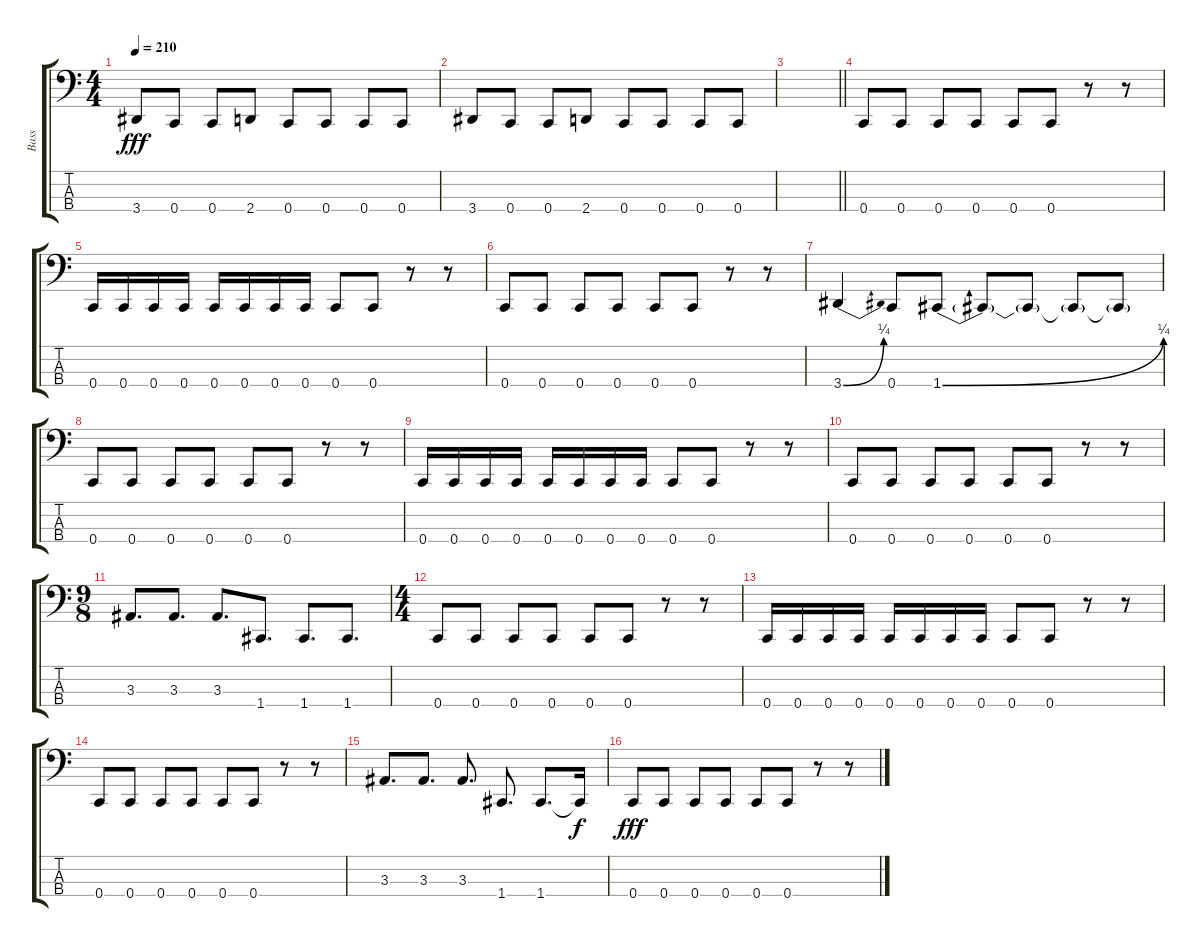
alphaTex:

\track ("Bass" "Bass") {instrument electricbasspick}
\staff {score tabs}
\tuning (F2 C2 G1 C1) {hide}
\ts (4 4)
\tempo 210
\clef f4
\ks c
3.4.8{dy fff} 0.4.8 0.4.8 2.4.8 0.4.8 0.4.8 0.4.8 0.4.8 |
3.4.8 0.4.8 0.4.8 2.4.8 0.4.8 0.4.8 0.4.8 0.4.8 |
\barLineRight lightlight
|
0.4.8 0.4.8 0.4.8 0.4.8 0.4.8 0.4.8 r.8 r.8 |
0.4.16 0.4.16 0.4.16 0.4.16 0.4.16 0.4.16 0.4.16 0.4.16 0.4.8 0.4.8 r.8 r.8 |
0.4.8 0.4.8 0.4.8 0.4.8 0.4.8 0.4.8 r.8 r.8 |
3.4{be (bend 0 0 60 1)}.4 0.4.8 1.4{be (bend 0 0 60 1)}.8 1.4{t}.8 1.4{t}.8 1.4{t}.8 1.4{t}.8 |
0.4.8 0.4.8 0.4.8 0.4.8 0.4.8 0.4.8 r.8 r.8 |
0.4.16 0.4.16 0.4.16 0.4.16 0.4.16 0.4.16 0.4.16 0.4.16 0.4.8 0.4.8 r.8 r.8 |
0.4.8 0.4.8 0.4.8 0.4.8 0.4.8 0.4.8 r.8 r.8 |
\ts (9 8)
3.3.8{d} 3.3.8{d} 3.3.8{d} 1.4.8{d} 1.4.8{d} 1.4.8{d} |
\ts (4 4)
0.4.8 0.4.8 0.4.8 0.4.8 0.4.8 0.4.8 r.8 r.8 |
0.4.16 0.4.16 0.4.16 0.4.16 0.4.16 0.4.16 0.4.16 0.4.16 0.4.8 0.4.8 r.8 r.8 |
0.4.8 0.4.8 0.4.8 0.4.8 0.4.8 0.4.8 r.8 r.8 |
3.3.8{d} 3.3.8{d} 3.3.8{d} 1.4.8{d} 1.4.8{d} 1.4{t}.16{dy f} |
0.4.8{dy fff} 0.4.8 0.4.8 0.4.8 0.4.8 0.4.8 r.8 r.8
